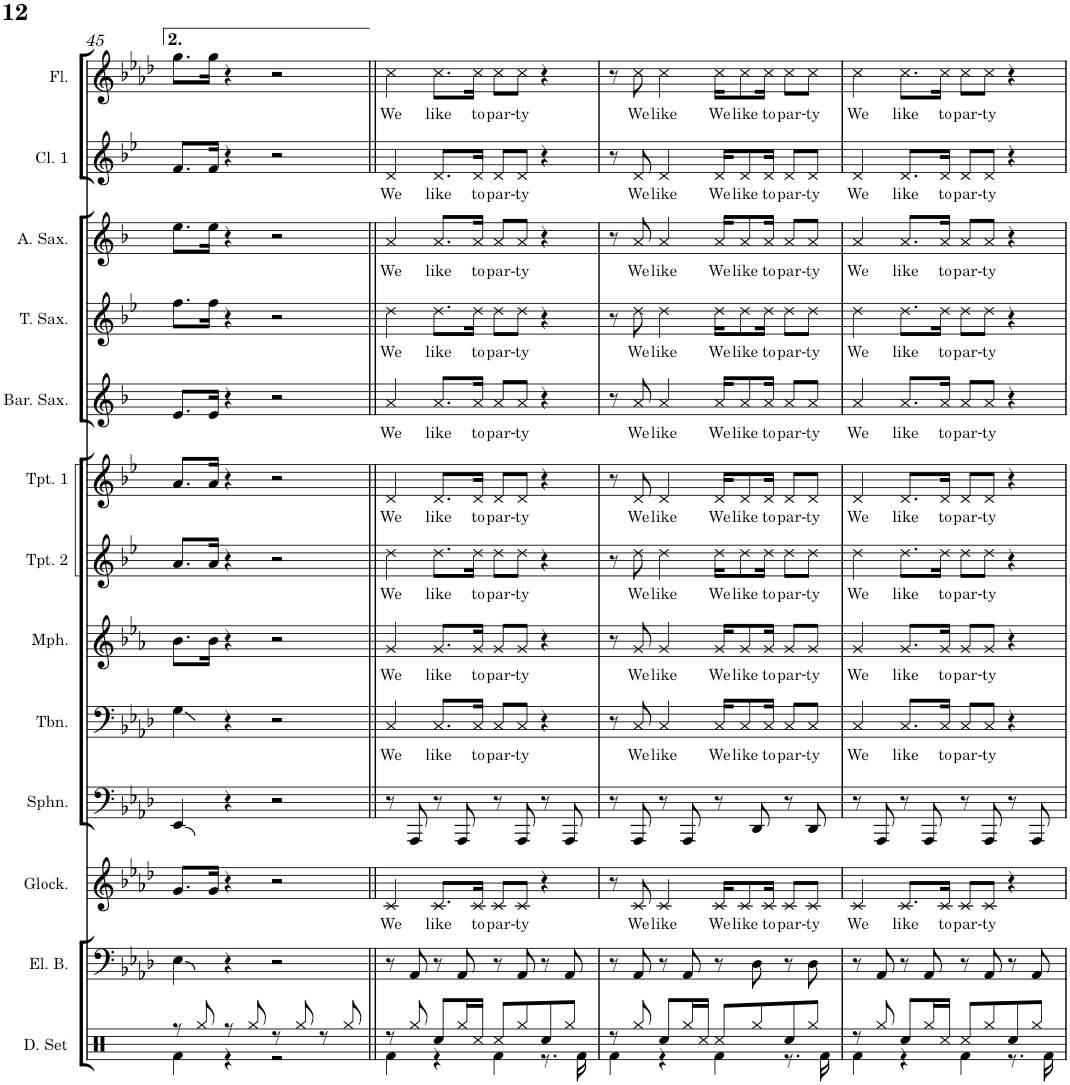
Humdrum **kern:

**kern	**kern	**kern	**text	**kern	**kern	**text	**kern	**text	**kern	**text	**kern	**text	**kern	**text	**kern	**text	**kern	**text	**kern	**text	**kern	**text
*part13	*part12	*part11	*part11	*part10	*part9	*part9	*part8	*part8	*part7	*part7	*part6	*part6	*part5	*part5	*part4	*part4	*part3	*part3	*part2	*part2	*part1	*part1
*staff13	*staff12	*staff11	*staff11	*staff10	*staff9	*staff9	*staff8	*staff8	*staff7	*staff7	*staff6	*staff6	*staff5	*staff5	*staff4	*staff4	*staff3	*staff3	*staff2	*staff2	*staff1	*staff1
*I"Drumset	*I"Electric Bass	*I"Glockenspiel	*	*I"Sousaphone	*I"Trombone	*	*I"Mellophone	*	*I"Trumpet 2	*	*I"Trumpet 1	*	*I"Baritone Sax	*	*I"Tenor Sax	*	*I"Alto Sax	*	*I"Clarinet 1	*	*I"Flute	*
*I'D. Set	*I'El. B.	*I'Glock.	*	*I'Sphn.	*I'Tbn.	*	*I'Mph.	*	*I'Tpt. 2	*	*I'Tpt. 1	*	*I'Bar. Sax.	*	*I'T. Sax.	*	*I'A. Sax.	*	*I'Cl. 1	*	*I'Fl.	*
!!LO:PB:g=z
*clefX	*clefF4	*clefG2	*	*clefF4	*clefF4	*	*clefG2	*	*clefG2	*	*clefG2	*	*clefG2	*	*clefG2	*	*clefG2	*	*clefG2	*	*clefG2	*
*	*Trd7c12	*Trd-14c-24	*	*	*	*	*Trd4c7	*	*Trd1c2	*	*Trd1c2	*	*Trd12c21	*	*Trd8c14	*	*Trd5c9	*	*Trd1c2	*	*	*
*k[]	*k[b-e-a-d-]	*k[b-e-a-d-]	*	*k[b-e-a-d-]	*k[b-e-a-d-]	*	*k[b-e-a-]	*	*k[b-e-]	*	*k[b-e-]	*	*k[b-]	*	*k[b-e-]	*	*k[b-]	*	*k[b-e-]	*	*k[b-e-a-d-]	*
*M4/4	*M4/4	*M4/4	*	*M4/4	*M4/4	*	*M4/4	*	*M4/4	*	*M4/4	*	*M4/4	*	*M4/4	*	*M4/4	*	*M4/4	*	*M4/4	*
=45	=45	=45	=45	=45	=45	=45	=45	=45	=45	=45	=45	=45	=45	=45	=45	=45	=45	=45	=45	=45	=45	=45
*^	*	*	*	*	*	*	*	*	*	*	*	*	*	*	*	*	*	*	*	*	*	*
8r	4Rf\	4E-\	8.g/L	.	4EE-/	4G\	.	8.b-\L	.	8.a/L	.	8.a/L	.	8.e/L	.	8.ff\L	.	8.ee\L	.	8.f/L	.	8.gg\L	.
8Rgg/	.	.	.	.	.	.	.	.	.	.	.	.	.	.	.	.	.	.	.	.	.	.	.
.	.	.	16g/Jk	.	.	.	.	16b-\Jk	.	16a/Jk	.	16a/Jk	.	16e/Jk	.	16ff\Jk	.	16ee\Jk	.	16f/Jk	.	16gg\Jk	.
8r	4r	4r	4r	.	4r	4r	.	4r	.	4r	.	4r	.	4r	.	4r	.	4r	.	4r	.	4r	.
8Rgg/	.	.	.	.	.	.	.	.	.	.	.	.	.	.	.	.	.	.	.	.	.	.	.
8r	2r	2r	2r	.	2r	2r	.	2r	.	2r	.	2r	.	2r	.	2r	.	2r	.	2r	.	2r	.
8Rgg/	.	.	.	.	.	.	.	.	.	.	.	.	.	.	.	.	.	.	.	.	.	.	.
8r	.	.	.	.	.	.	.	.	.	.	.	.	.	.	.	.	.	.	.	.	.	.	.
8Rgg/	.	.	.	.	.	.	.	.	.	.	.	.	.	.	.	.	.	.	.	.	.	.	.
=46||	=46||	=46||	=46||	=46||	=46||	=46||	=46||	=46||	=46||	=46||	=46||	=46||	=46||	=46||	=46||	=46||	=46||	=46||	=46||	=46||	=46||	=46||	=46||
!	!	!	!	!LO:LY:b	!	!	!LO:LY:b	!	!LO:LY:b	!	!LO:LY:b	!	!LO:LY:b	!	!LO:LY:b	!	!LO:LY:b	!	!LO:LY:b	!	!LO:LY:b	!	!LO:LY:b
8r	4Rf\	8r	4c/	We	8r	4C/	We	4g/	We	4dd\	We	4d/	We	4a/	We	4dd\	We	4a/	We	4d/	We	4cc\	We
8Rgg/	.	8AA-/	.	.	8AAA-/	.	.	.	.	.	.	.	.	.	.	.	.	.	.	.	.	.	.
!	!	!	!	!LO:LY:b	!	!	!LO:LY:b	!	!LO:LY:b	!	!LO:LY:b	!	!LO:LY:b	!	!LO:LY:b	!	!LO:LY:b	!	!LO:LY:b	!	!LO:LY:b	!	!LO:LY:b
8Rcc/L	4r	8r	8.c/L	like	8r	8.C/L	like	8.g/L	like	8.dd\L	like	8.d/L	like	8.a/L	like	8.dd\L	like	8.a/L	like	8.d/L	like	8.cc\L	like
16Rgg/L	.	8AA-/	.	.	8AAA-/	.	.	.	.	.	.	.	.	.	.	.	.	.	.	.	.	.	.
!	!	!	!	!LO:LY:b	!	!	!LO:LY:b	!	!LO:LY:b	!	!LO:LY:b	!	!LO:LY:b	!	!LO:LY:b	!	!LO:LY:b	!	!LO:LY:b	!	!LO:LY:b	!	!LO:LY:b
16Rcc/JJ	.	.	16c/Jk	to	.	16C/Jk	to	16g/Jk	to	16dd\Jk	to	16d/Jk	to	16a/Jk	to	16dd\Jk	to	16a/Jk	to	16d/Jk	to	16cc\Jk	to
!	!	!	!	!LO:LY:b	!	!	!LO:LY:b	!	!LO:LY:b	!	!LO:LY:b	!	!LO:LY:b	!	!LO:LY:b	!	!LO:LY:b	!	!LO:LY:b	!	!LO:LY:b	!	!LO:LY:b
8Rcc/L	4Rf\	8r	8c/L	par-	8r	8C/L	par-	8g/L	par-	8dd\L	par-	8d/L	par-	8a/L	par-	8dd\L	par-	8a/L	par-	8d/L	par-	8cc\L	par-
!	!	!	!	!LO:LY:b	!	!	!LO:LY:b	!	!LO:LY:b	!	!LO:LY:b	!	!LO:LY:b	!	!LO:LY:b	!	!LO:LY:b	!	!LO:LY:b	!	!LO:LY:b	!	!LO:LY:b
8Rgg/	.	8AA-/	8c/J	-ty	8AAA-/	8C/J	-ty	8g/J	-ty	8dd\J	-ty	8d/J	-ty	8a/J	-ty	8dd\J	-ty	8a/J	-ty	8d/J	-ty	8cc\J	-ty
8Rcc/	8.r	8r	4r	.	8r	4r	.	4r	.	4r	.	4r	.	4r	.	4r	.	4r	.	4r	.	4r	.
8Rgg/J	.	8AA-/	.	.	8AAA-/	.	.	.	.	.	.	.	.	.	.	.	.	.	.	.	.	.	.
.	16Rf\	.	.	.	.	.	.	.	.	.	.	.	.	.	.	.	.	.	.	.	.	.	.
=47	=47	=47	=47	=47	=47	=47	=47	=47	=47	=47	=47	=47	=47	=47	=47	=47	=47	=47	=47	=47	=47	=47	=47
8r	4Rf\	8r	8r	.	8r	8r	.	8r	.	8r	.	8r	.	8r	.	8r	.	8r	.	8r	.	8r	.
!	!	!	!	!LO:LY:b	!	!	!LO:LY:b	!	!LO:LY:b	!	!LO:LY:b	!	!LO:LY:b	!	!LO:LY:b	!	!LO:LY:b	!	!LO:LY:b	!	!LO:LY:b	!	!LO:LY:b
8Rgg/	.	8AA-/	8c/	We	8AAA-/	8C/	We	8g/	We	8dd\	We	8d/	We	8a/	We	8dd\	We	8a/	We	8d/	We	8cc\	We
!	!	!	!	!LO:LY:b	!	!	!LO:LY:b	!	!LO:LY:b	!	!LO:LY:b	!	!LO:LY:b	!	!LO:LY:b	!	!LO:LY:b	!	!LO:LY:b	!	!LO:LY:b	!	!LO:LY:b
8Rcc/L	4r	8r	4c/	like	8r	4C/	like	4g/	like	4dd\	like	4d/	like	4a/	like	4dd\	like	4a/	like	4d/	like	4cc\	like
16Rgg/L	.	8AA-/	.	.	8AAA-/	.	.	.	.	.	.	.	.	.	.	.	.	.	.	.	.	.	.
16Rcc/JJ	.	.	.	.	.	.	.	.	.	.	.	.	.	.	.	.	.	.	.	.	.	.	.
!	!	!	!	!LO:LY:b	!	!	!LO:LY:b	!	!LO:LY:b	!	!LO:LY:b	!	!LO:LY:b	!	!LO:LY:b	!	!LO:LY:b	!	!LO:LY:b	!	!LO:LY:b	!	!LO:LY:b
8Rcc/L	4Rf\	8r	16c/KL	We	8r	16C/KL	We	16g/KL	We	16dd\KL	We	16d/KL	We	16a/KL	We	16dd\KL	We	16a/KL	We	16d/KL	We	16cc\KL	We
!	!	!	!	!LO:LY:b	!	!	!LO:LY:b	!	!LO:LY:b	!	!LO:LY:b	!	!LO:LY:b	!	!LO:LY:b	!	!LO:LY:b	!	!LO:LY:b	!	!LO:LY:b	!	!LO:LY:b
.	.	.	8c/	like	.	8C/	like	8g/	like	8dd\	like	8d/	like	8a/	like	8dd\	like	8a/	like	8d/	like	8cc\	like
8Rgg/	.	8D-\	.	.	8DD-/	.	.	.	.	.	.	.	.	.	.	.	.	.	.	.	.	.	.
!	!	!	!	!LO:LY:b	!	!	!LO:LY:b	!	!LO:LY:b	!	!LO:LY:b	!	!LO:LY:b	!	!LO:LY:b	!	!LO:LY:b	!	!LO:LY:b	!	!LO:LY:b	!	!LO:LY:b
.	.	.	16c/Jk	to	.	16C/Jk	to	16g/Jk	to	16dd\Jk	to	16d/Jk	to	16a/Jk	to	16dd\Jk	to	16a/Jk	to	16d/Jk	to	16cc\Jk	to
!	!	!	!	!LO:LY:b	!	!	!LO:LY:b	!	!LO:LY:b	!	!LO:LY:b	!	!LO:LY:b	!	!LO:LY:b	!	!LO:LY:b	!	!LO:LY:b	!	!LO:LY:b	!	!LO:LY:b
8Rcc/	8.r	8r	8c/L	par-	8r	8C/L	par-	8g/L	par-	8dd\L	par-	8d/L	par-	8a/L	par-	8dd\L	par-	8a/L	par-	8d/L	par-	8cc\L	par-
!	!	!	!	!LO:LY:b	!	!	!LO:LY:b	!	!LO:LY:b	!	!LO:LY:b	!	!LO:LY:b	!	!LO:LY:b	!	!LO:LY:b	!	!LO:LY:b	!	!LO:LY:b	!	!LO:LY:b
8Rgg/J	.	8D-\	8c/J	-ty	8DD-/	8C/J	-ty	8g/J	-ty	8dd\J	-ty	8d/J	-ty	8a/J	-ty	8dd\J	-ty	8a/J	-ty	8d/J	-ty	8cc\J	-ty
.	16Rf\	.	.	.	.	.	.	.	.	.	.	.	.	.	.	.	.	.	.	.	.	.	.
=48	=48	=48	=48	=48	=48	=48	=48	=48	=48	=48	=48	=48	=48	=48	=48	=48	=48	=48	=48	=48	=48	=48	=48
!	!	!	!	!LO:LY:b	!	!	!LO:LY:b	!	!LO:LY:b	!	!LO:LY:b	!	!LO:LY:b	!	!LO:LY:b	!	!LO:LY:b	!	!LO:LY:b	!	!LO:LY:b	!	!LO:LY:b
8r	4Rf\	8r	4c/	We	8r	4C/	We	4g/	We	4dd\	We	4d/	We	4a/	We	4dd\	We	4a/	We	4d/	We	4cc\	We
8Rgg/	.	8AA-/	.	.	8AAA-/	.	.	.	.	.	.	.	.	.	.	.	.	.	.	.	.	.	.
!	!	!	!	!LO:LY:b	!	!	!LO:LY:b	!	!LO:LY:b	!	!LO:LY:b	!	!LO:LY:b	!	!LO:LY:b	!	!LO:LY:b	!	!LO:LY:b	!	!LO:LY:b	!	!LO:LY:b
8Rcc/L	4r	8r	8.c/L	like	8r	8.C/L	like	8.g/L	like	8.dd\L	like	8.d/L	like	8.a/L	like	8.dd\L	like	8.a/L	like	8.d/L	like	8.cc\L	like
16Rgg/L	.	8AA-/	.	.	8AAA-/	.	.	.	.	.	.	.	.	.	.	.	.	.	.	.	.	.	.
!	!	!	!	!LO:LY:b	!	!	!LO:LY:b	!	!LO:LY:b	!	!LO:LY:b	!	!LO:LY:b	!	!LO:LY:b	!	!LO:LY:b	!	!LO:LY:b	!	!LO:LY:b	!	!LO:LY:b
16Rcc/JJ	.	.	16c/Jk	to	.	16C/Jk	to	16g/Jk	to	16dd\Jk	to	16d/Jk	to	16a/Jk	to	16dd\Jk	to	16a/Jk	to	16d/Jk	to	16cc\Jk	to
!	!	!	!	!LO:LY:b	!	!	!LO:LY:b	!	!LO:LY:b	!	!LO:LY:b	!	!LO:LY:b	!	!LO:LY:b	!	!LO:LY:b	!	!LO:LY:b	!	!LO:LY:b	!	!LO:LY:b
8Rcc/L	4Rf\	8r	8c/L	par-	8r	8C/L	par-	8g/L	par-	8dd\L	par-	8d/L	par-	8a/L	par-	8dd\L	par-	8a/L	par-	8d/L	par-	8cc\L	par-
!	!	!	!	!LO:LY:b	!	!	!LO:LY:b	!	!LO:LY:b	!	!LO:LY:b	!	!LO:LY:b	!	!LO:LY:b	!	!LO:LY:b	!	!LO:LY:b	!	!LO:LY:b	!	!LO:LY:b
8Rgg/	.	8AA-/	8c/J	-ty	8AAA-/	8C/J	-ty	8g/J	-ty	8dd\J	-ty	8d/J	-ty	8a/J	-ty	8dd\J	-ty	8a/J	-ty	8d/J	-ty	8cc\J	-ty
8Rcc/	8.r	8r	4r	.	8r	4r	.	4r	.	4r	.	4r	.	4r	.	4r	.	4r	.	4r	.	4r	.
8Rgg/J	.	8AA-/	.	.	8AAA-/	.	.	.	.	.	.	.	.	.	.	.	.	.	.	.	.	.	.
.	16Rf\	.	.	.	.	.	.	.	.	.	.	.	.	.	.	.	.	.	.	.	.	.	.
*v	*v	*	*	*	*	*	*	*	*	*	*	*	*	*	*	*	*	*	*	*	*	*	*
=	=	=	=	=	=	=	=	=	=	=	=	=	=	=	=	=	=	=	=	=	=	=
*-	*-	*-	*-	*-	*-	*-	*-	*-	*-	*-	*-	*-	*-	*-	*-	*-	*-	*-	*-	*-	*-	*-
